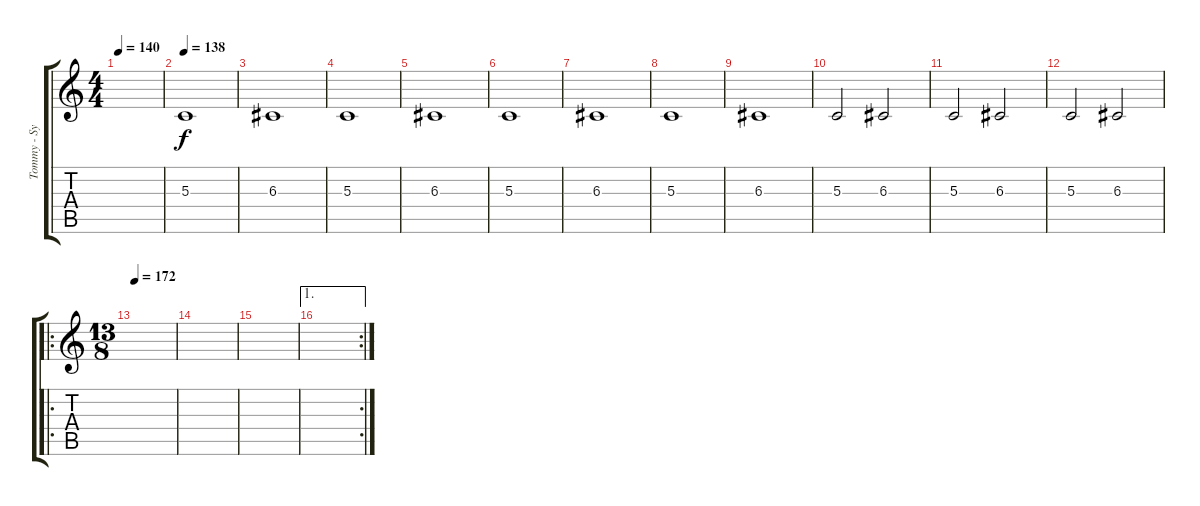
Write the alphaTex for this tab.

\track ("Tommy - Synth" "Tommy - Sy") {instrument fx5brightness}
\staff {score tabs}
\tuning (E4 B3 G3 D3 A2 E2) {hide}
\ts (4 4)
\tempo 140
\clef g2
\ks c
|
\tempo 138
5.3.1 |
6.3.1 |
5.3.1 |
6.3.1 |
5.3.1 |
6.3.1 |
5.3.1 |
6.3.1 |
5.3.2 6.3.2 |
5.3.2 6.3.2 |
5.3.2 6.3.2 |
\ro
\ts (13 8)
\tempo 172
|
|
|
\ae 1
\rc 2
